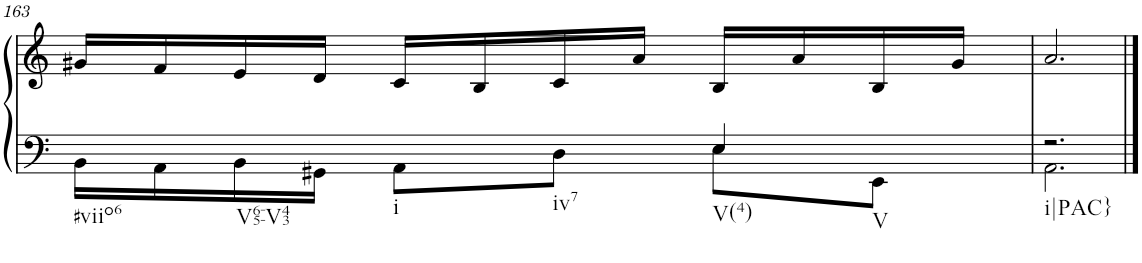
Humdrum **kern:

**kern	**kern
*part1	*part1
*staff2	*staff1
*I"Klavier linke Hand	*
!!LO:PB:g=z
*clefF4	*clefG2
*k[]	*k[]
*M3/4	*M3/4
=163	=163
*^	*
!LO:TX:b:t=#viio6	!	!
!LO:TX:b:t=V65-V43	!	!
4ryy	16BB\LL	16g#X/LL
.	16AA\	16f/
.	16BB\	16e/
.	16GG#X\JJ	16d/JJ
!LO:TX:b:t=i	!	!
!LO:TX:b:t=iv7	!	!
4ryy	8AA\L	16c/LL
.	.	16B/
.	8D\J	16c/
.	.	16a/JJ
!LO:TX:b:t=V(4)	!	!
!LO:TX:b:t=V	!	!
4E/	8E\L	16B/LL
.	.	16a/
.	8EE\J	16B/
.	.	16g#/JJ
=164	=164	=164
!LO:TX:b:t=i|PAC}	!	!
2.r	2.AA\	2.a/
*v	*v	*
==	==
*-	*-
